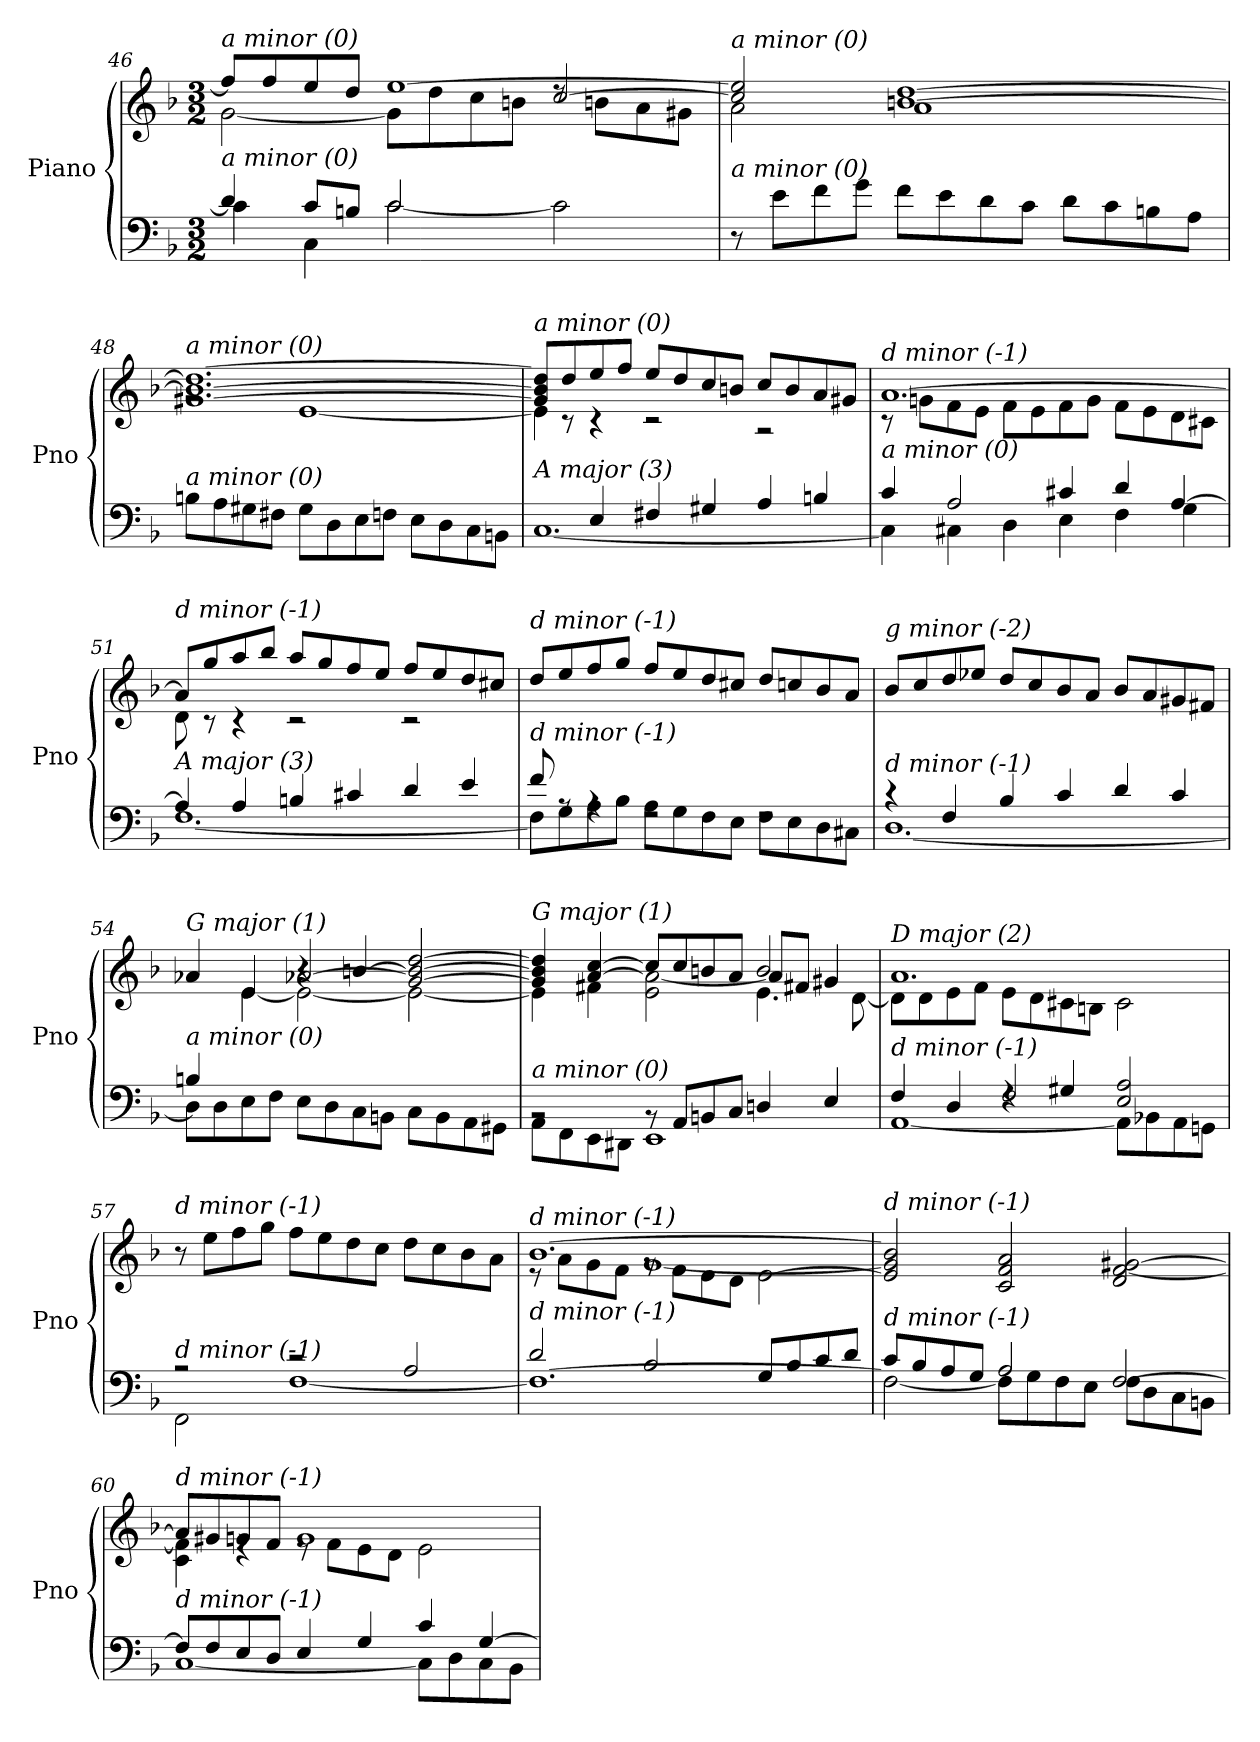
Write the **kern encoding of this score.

**kern	**kern
*part1	*part1
*staff2	*staff1
*I"Piano	*
*I'Pno	*
*clefF4	*clefG2
*k[b-]	*k[b-]
*M3/2	*M3/2
=46	=46
*^	*^
*	*^	*	*^
*	*	*	*	*	*^
!	!	!	!LO:TX:i:t=a minor (0)	!	!	!
!LO:TX:i:t=a minor (0)	!	!	!	!	!	!
1ryy	4d/]	4c\	8ff/L]	[2g\	1ryy	1ryy
.	.	.	8ff/	.	.	.
.	8c/L	4C\	8ee/	.	.	.
.	8Bn/J	.	8dd/J	.	.	.
.	[2c/	2c\	[1ee	8g\L]	.	.
.	.	.	.	8dd\	.	.
.	.	.	.	8cc\	.	.
.	.	.	.	8bn\J	.	.
2ryy	2c\]	2ryy	.	8rdd	[2cc/	2ryy
.	.	.	.	8bn\L	.	.
.	.	.	.	8a\	.	.
.	.	.	.	8g#X\J	.	.
*v	*v	*v	*	*	*	*
*	*	*v	*v	*v
=47	=47	=47
!	!LO:TX:i:t=a minor (0)	!
!LO:TX:i:t=a minor (0)	!	!
8r	2cc/] 2ee/]	2a\
8e\L	.	.
8f\	.	.
8g\J	.	.
8f\L	[1bn [1dd	1a
8e\	.	.
8d\	.	.
8c\J	.	.
8d\L	.	.
8c\	.	.
8Bn\	.	.
8A\J	.	.
!!LO:LB:g=z	!!
=48	=48	=48
!	!LO:TX:i:t=a minor (0)	!
!LO:TX:i:t=a minor (0)	!	!
8Bn\L	[1.g#X 1.b_ 1.dd_	2rg
8A\	.	.
8G#X\	.	.
8F#X\J	.	.
8G#\L	.	[1e
8D\	.	.
8E\	.	.
8Fn\J	.	.
8E\L	.	.
8D\	.	.
8C\	.	.
8BBn\J	.	.
=49	=49	=49
*^	*^	*
*	*^	*	*	*^
!	!	!	!LO:TX:i:t=a minor (0)	!	!	!
!LO:TX:i:t=A major (3)	!	!	!	!	!	!
8ryy	[1.C	4ryy	8g#/] 8b/] 8dd/]L	4e\]	8ryy	4ryy
8ryy	.	.	8dd/	.	8rc	.
1ryy	.	4E/	8ee/	4r	1ryy	1ryy
.	.	.	8ff/J	.	.	.
.	.	4F#X/	8ee/L	2r	.	.
.	.	.	8dd/	.	.	.
.	.	4G#X/	8cc/	.	.	.
.	.	.	8bn/J	.	.	.
.	.	4A/	8cc/L	2r	.	.
.	.	.	8b/	.	.	.
4ryy	.	4Bn/	8a/	.	4ryy	4ryy
.	.	.	8g#X/J	.	.	.
*	*v	*v	*	*	*	*
*	*	*	*v	*v	*v
=50	=50	=50	=50
!	!	!LO:TX:i:t=d minor (-1)	!
!LO:TX:i:t=a minor (0)	!	!	!
4c/	4C\]	[1.a	8r
.	.	.	8gn\L
2A/	4C#X\	.	8f\
.	.	.	8e\J
.	4D\	.	8f\L
.	.	.	8e\
4c#X/	4E\	.	8f\
.	.	.	8g\J
4d/	4F\	.	8f\L
.	.	.	8e\
[4A/	4G\	.	8d\
.	.	.	8c#X\J
!!LO:LB:g=z	!!
=51	=51	=51	=51
!	!	!LO:TX:i:t=d minor (-1)	!
!LO:TX:i:t=A major (3)	!	!	!
4A/]	[1.F	8a/L]	8d\
.	.	8gg/	8r
4A/	.	8aa/	4r
.	.	8bb-/J	.
4Bn/	.	8aa/L	2r
.	.	8gg/	.
4c#X/	.	8ff/	.
.	.	8ee/J	.
4d/	.	8ff/L	2r
.	.	8ee/	.
4e/	.	8dd/	.
.	.	8cc#X/J	.
*	*	*v	*v
=52	=52	=52
!	!	!LO:TX:i:t=d minor (-1)
!LO:TX:i:t=d minor (-1)	!	!
8f/	8F\L]	8dd/L
8rA	8G\	8ee/
4rA	8A\	8ff/
.	8B-\J	8gg/J
2rF	8A\L	8ff/L
.	8G\	8ee/
.	8F\	8dd/
.	8E\J	8cc#X/J
2rF	8F\L	8dd/L
.	8E\	8ccn/
.	8D\	8b-/
.	8C#X\J	8a/J
=53	=53	=53
!	!	!LO:TX:i:t=g minor (-2)
!LO:TX:i:t=d minor (-1)	!	!
4r	[1.D	8b-/L
.	.	8cc/
4F/	.	8dd/
.	.	8ee-X/J
4B-/	.	8dd/L
.	.	8cc/
4c/	.	8b-/
.	.	8a/J
4d/	.	8b-/L
.	.	8a/
4c/	.	8g#Xi/
.	.	8f#X/J
!!LO:PB:g=z
=54	=54	=54
*^	*	*^
*	*	*^	*	*^
*	*	*	*	*	*	*^
!	!	!	!	!LO:TX:i:t=G major (1)	!	!	!
!LO:TX:i:t=a minor (0)	!	!	!	!	!	!	!
4ryy	2ryy	4Bn/	8D\L]	4a-Xj/	4ryy	2ryy	2ryy
.	.	.	8D\	.	.	.	.
1ryy	.	4ryy	8E\	4e/	[4e\	.	.
.	.	.	8F\J	.	.	.	.
.	2ryy	8E\L	1ryy	[2a-Xj/	2e\_	4r	1ryy
.	.	8D\	.	.	.	.	.
.	.	8C\	.	.	.	[4bn/	.
.	.	8BBn\J	.	.	.	.	.
.	2ryy	8C\L	.	2g#/_ 2b/_ [2dd/	2e\_	2ryy	.
.	.	8BB\	.	.	.	.	.
4ryy	.	8AA\	.	.	.	.	.
.	.	8GG#X\J	.	.	.	.	.
*	*	*v	*v	*	*	*	*
*	*	*	*	*	*v	*v
=55	=55	=55	=55	=55	=55
!	!	!	!LO:TX:i:t=G major (1)	!	!
!LO:TX:i:t=a minor (0)	!	!	!	!	!
1ryy	2rBB	8AA\L	4g#/] 4b/] 4dd/]	4e\]	1ryy
.	.	8FF\	.	.	.
.	.	8EE\	[4a/ [4cc/	4f#X\	.
.	.	8DD#X\J	.	.	.
.	8rBB	1EE	8cc/L]	2e\ 2a\_	.
.	8AA/L	.	8cc/	.	.
.	8BBn/	.	8bn/	.	.
.	8C/J	.	8a/J	.	.
2ryy	4Dn/	.	2b/	4.e\	8a/L]
.	.	.	.	.	8f#X/J
.	4E/	.	.	.	4g#X/
.	.	.	.	[8d\	.
=56	=56	=56	=56	=56	=56
!	!	!	!LO:TX:i:t=D major (2)	!	!
!LO:TX:i:t=d minor (-1)	!	!	!	!	!
4F/	[1AA	2ryy	1.a	8d\L]	2ryy
.	.	.	.	8d\	.
4D/	.	.	.	8e\	.
.	.	.	.	8f\J	.
4rF	.	2F/	.	8e\L	2ryy
.	.	.	.	8d\	.
4G#X/	.	.	.	8c#X\	.
.	.	.	.	8Bn\J	.
2E/ 2A/	8AA\L]	2ryy	.	2c#\	2ryy
.	8BB-X\	.	.	.	.
.	8AA\	.	.	.	.
.	8GGn\J	.	.	.	.
*	*v	*v	*	*	*
*	*	*v	*v	*v
!!LO:LB:g=z
=57	=57	=57
!	!	!LO:TX:i:t=d minor (-1)
!LO:TX:i:t=d minor (-1)	!	!
2r	2FF\	8r
.	.	8ee\L
.	.	8ff\
.	.	8gg\J
2r	[1F	8ff\L
.	.	8ee\
.	.	8dd\
.	.	8cc\J
2A/	.	8dd\L
.	.	8cc\
.	.	8b-\
.	.	8a\J
=58	=58	=58
*	*^	*^
*	*	*	*	*^
!	!	!	!LO:TX:i:t=d minor (-1)	!	!
!LO:TX:i:t=d minor (-1)	!	!	!	!	!
2ryy	2d/	1.F_	[1.b-	8r	2ryy
.	.	.	.	8a\L	.
.	.	.	.	8g\	.
.	.	.	.	8f\J	.
1ryy	2B-/	.	.	[1g	8rg
.	.	.	.	.	8f\L
.	.	.	.	.	8e\
.	.	.	.	.	8d\J
.	8G/L	.	.	.	[2e\
.	8B-/	.	.	.	.
.	8c/	.	.	.	.
.	8d/J	.	.	.	.
*	*v	*v	*	*	*
*	*	*v	*v	*v
=59	=59	=59
!	!	!LO:TX:i:t=d minor (-1)
!LO:TX:i:t=d minor (-1)	!	!
8c/L	2F\_	2e/] 2g/] 2b-/]
8B-/	.	.
8A/	.	.
8G/J	.	.
2A/	8F\L]	2c/ 2f/ 2a/
.	8G\	.
.	8F\	.
.	8E\J	.
[2F/	8F\L	2d/ [2f/ [2g#Xj/
.	8D\	.
.	8C\	.
.	8BBn\J	.
!!LO:LB:g=z
=60	=60	=60
*	*	*^
!	!	!LO:TX:i:t=d minor (-1)	!
!LO:TX:i:t=d minor (-1)	!	!	!
8F/L]	[1C	8a-/L]	4c\ 4f\]
8F/	.	8g#Xj/	.
8E/	.	8g/	4re
8D/J	.	8f/J	.
4E/	.	1g	8re
.	.	.	8f\L
4G/	.	.	8e\
.	.	.	8d\J
4c/	8C\L]	.	2e\
.	8D\	.	.
[4G/	8C\	.	.
.	8BB-\J	.	.
*v	*v	*	*
*	*v	*v
=	=
*-	*-
